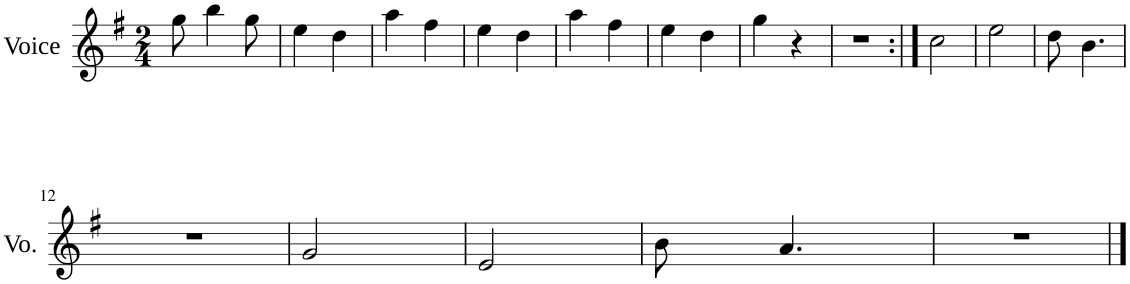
**kern
*part1
*staff1
*I"Voice
*I'Vo.
*clefG2
*k[f#]
*M2/4
=1
8gg\
4bb\
8gg\
=2
4ee\
4dd\
=3
4aa\
4ff#\
=4
4ee\
4dd\
=5
4aa\
4ff#\
=6
4ee\
4dd\
=7
4gg\
4r
=8
2r
=9:|!
2cc\
=10
2ee\
=11
8dd\
4.b\
!!LO:LB:g=z
=12
2r
=13
2g/
=14
2e/
=15
8b\
4.a/
=16
2r
==
*-
